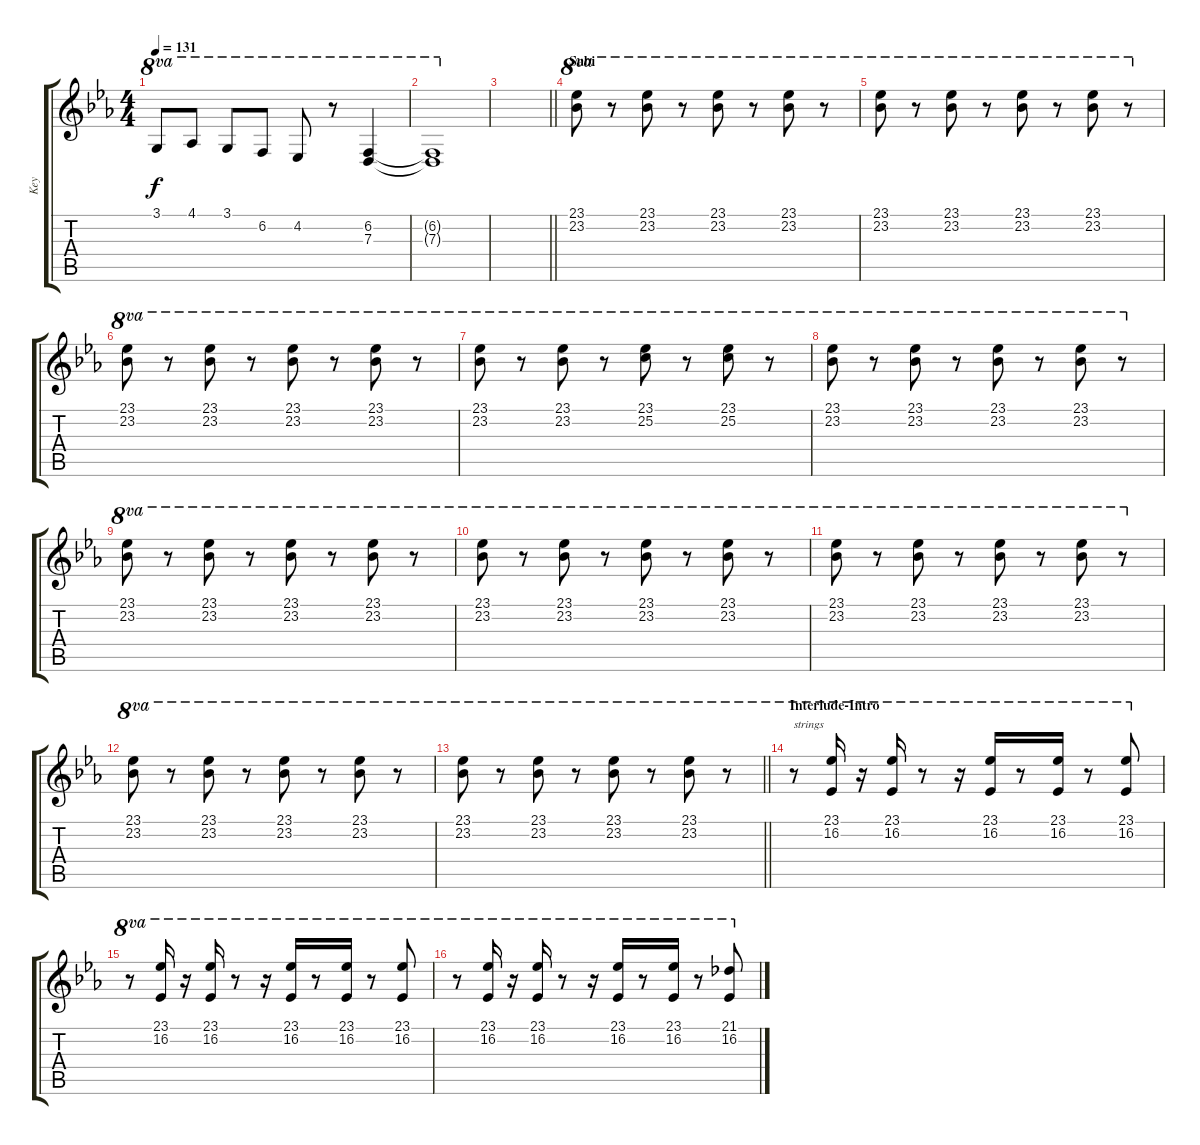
\track ("Key" "Key") {instrument stringensemble1}
\staff {score tabs}
\tuning (E4 B3 G3 D3 A2 E2) {hide}
\ts (4 4)
\tempo 131
\clef g2
\ks eb
3.1{t}.8{ot 8va dy f} 4.1.8{ot 8va} 3.1.8{ot 8va} 6.2.8{ot 8va} 4.2.8{ot 8va} r.8{ot 8va} (6.2 7.3).4{ot 8va} |
(6.2{t} 7.3{t}).1{ot 8va} |
\barLineRight lightlight
|
\section ("" "Sabi")
(23.1 23.2).8{ot 8va} r.8{ot 8va} (23.1 23.2).8{ot 8va} r.8{ot 8va} (23.1 23.2).8{ot 8va} r.8{ot 8va} (23.1 23.2).8{ot 8va} r.8{ot 8va} |
(23.1 23.2).8{ot 8va} r.8{ot 8va} (23.1 23.2).8{ot 8va} r.8{ot 8va} (23.1 23.2).8{ot 8va} r.8{ot 8va} (23.1 23.2).8{ot 8va} r.8{ot 8va} |
(23.1 23.2).8{ot 8va} r.8{ot 8va} (23.1 23.2).8{ot 8va} r.8{ot 8va} (23.1 23.2).8{ot 8va} r.8{ot 8va} (23.1 23.2).8{ot 8va} r.8{ot 8va} |
(23.1 23.2).8{ot 8va} r.8{ot 8va} (23.1 23.2).8{ot 8va} r.8{ot 8va} (23.1 25.2).8{ot 8va} r.8{ot 8va} (23.1 25.2).8{ot 8va} r.8{ot 8va} |
(23.1 23.2).8{ot 8va} r.8{ot 8va} (23.1 23.2).8{ot 8va} r.8{ot 8va} (23.1 23.2).8{ot 8va} r.8{ot 8va} (23.1 23.2).8{ot 8va} r.8{ot 8va} |
(23.1 23.2).8{ot 8va} r.8{ot 8va} (23.1 23.2).8{ot 8va} r.8{ot 8va} (23.1 23.2).8{ot 8va} r.8{ot 8va} (23.1 23.2).8{ot 8va} r.8{ot 8va} |
(23.1 23.2).8{ot 8va} r.8{ot 8va} (23.1 23.2).8{ot 8va} r.8{ot 8va} (23.1 23.2).8{ot 8va} r.8{ot 8va} (23.1 23.2).8{ot 8va} r.8{ot 8va} |
(23.1 23.2).8{ot 8va} r.8{ot 8va} (23.1 23.2).8{ot 8va} r.8{ot 8va} (23.1 23.2).8{ot 8va} r.8{ot 8va} (23.1 23.2).8{ot 8va} r.8{ot 8va} |
(23.1 23.2).8{ot 8va} r.8{ot 8va} (23.1 23.2).8{ot 8va} r.8{ot 8va} (23.1 23.2).8{ot 8va} r.8{ot 8va} (23.1 23.2).8{ot 8va} r.8{ot 8va} |
\barLineRight lightlight
(23.1 23.2).8{ot 8va} r.8{ot 8va} (23.1 23.2).8{ot 8va} r.8{ot 8va} (23.1 23.2).8{ot 8va} r.8{ot 8va} (23.1 23.2).8{ot 8va} r.8{ot 8va} |
\section ("" "Interlude-Intro")
r.8{ot 8va txt "strings"} (23.1 16.2).16{ot 8va} r.16{ot 8va} (23.1 16.2).16{ot 8va} r.8{ot 8va} r.16{ot 8va} (23.1 16.2).16{ot 8va} r.8{ot 8va} (23.1 16.2).16{ot 8va} r.8{ot 8va} (23.1 16.2).8{ot 8va} |
r.8{ot 8va} (23.1 16.2).16{ot 8va} r.16{ot 8va} (23.1 16.2).16{ot 8va} r.8{ot 8va} r.16{ot 8va} (23.1 16.2).16{ot 8va} r.8{ot 8va} (23.1 16.2).16{ot 8va} r.8{ot 8va} (23.1 16.2).8{ot 8va} |
r.8{ot 8va} (23.1 16.2).16{ot 8va} r.16{ot 8va} (23.1 16.2).16{ot 8va} r.8{ot 8va} r.16{ot 8va} (23.1 16.2).16{ot 8va} r.8{ot 8va} (23.1 16.2).16{ot 8va} r.8{ot 8va} (21.1 16.2).8{ot 8va}
